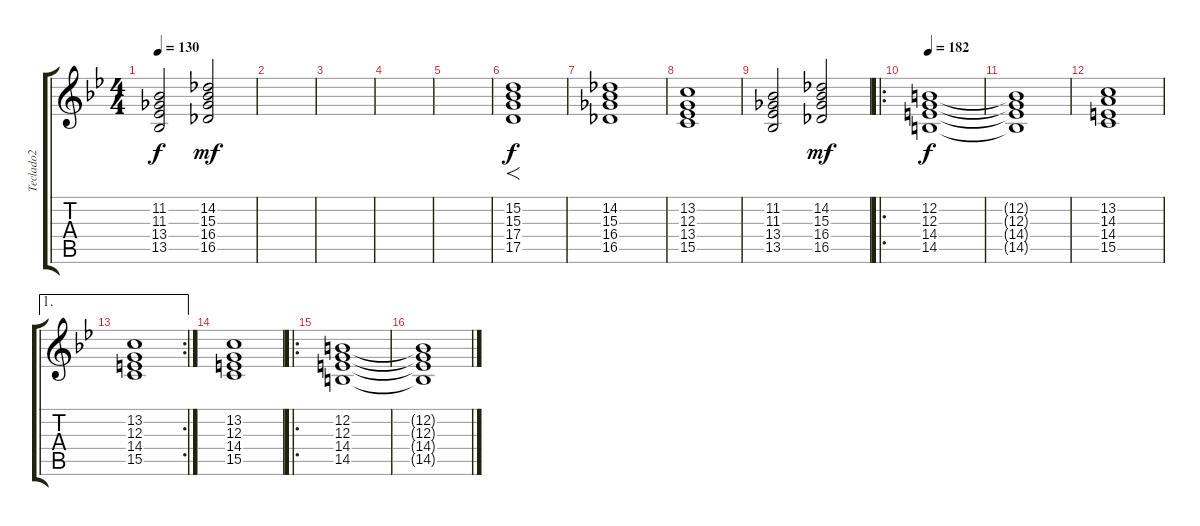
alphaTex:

\track ("Teclado2" "Teclado2") {instrument choiraahs}
\staff {score tabs}
\tuning (E4 B3 G3 D3 A2 E2) {hide}
\ts (4 4)
\tempo 130
\clef g2
\ks gminor
(11.2 11.3 13.4 13.5).2{dy f} (14.2 15.3 16.4 16.5).2{dy mf} |
|
|
|
|
(15.2 15.3 17.4 17.5).1{f dy f} |
(14.2 15.3 16.4 16.5).1 |
(13.2 12.3 13.4 15.5).1 |
(11.2 11.3 13.4 13.5).2 (14.2 15.3 16.4 16.5).2{dy mf} |
\ro
\tempo 182
(12.2 12.3 14.4 14.5).1{dy f} |
(12.2{t} 12.3{t} 14.4{t} 14.5{t}).1 |
(13.2 14.3 14.4 15.5).1 |
\ae 1
\rc 2
(13.2 12.3 14.4 15.5).1 |
(13.2 12.3 14.4 15.5).1 |
\ro
(12.2 12.3 14.4 14.5).1 |
(12.2{t} 12.3{t} 14.4{t} 14.5{t}).1
